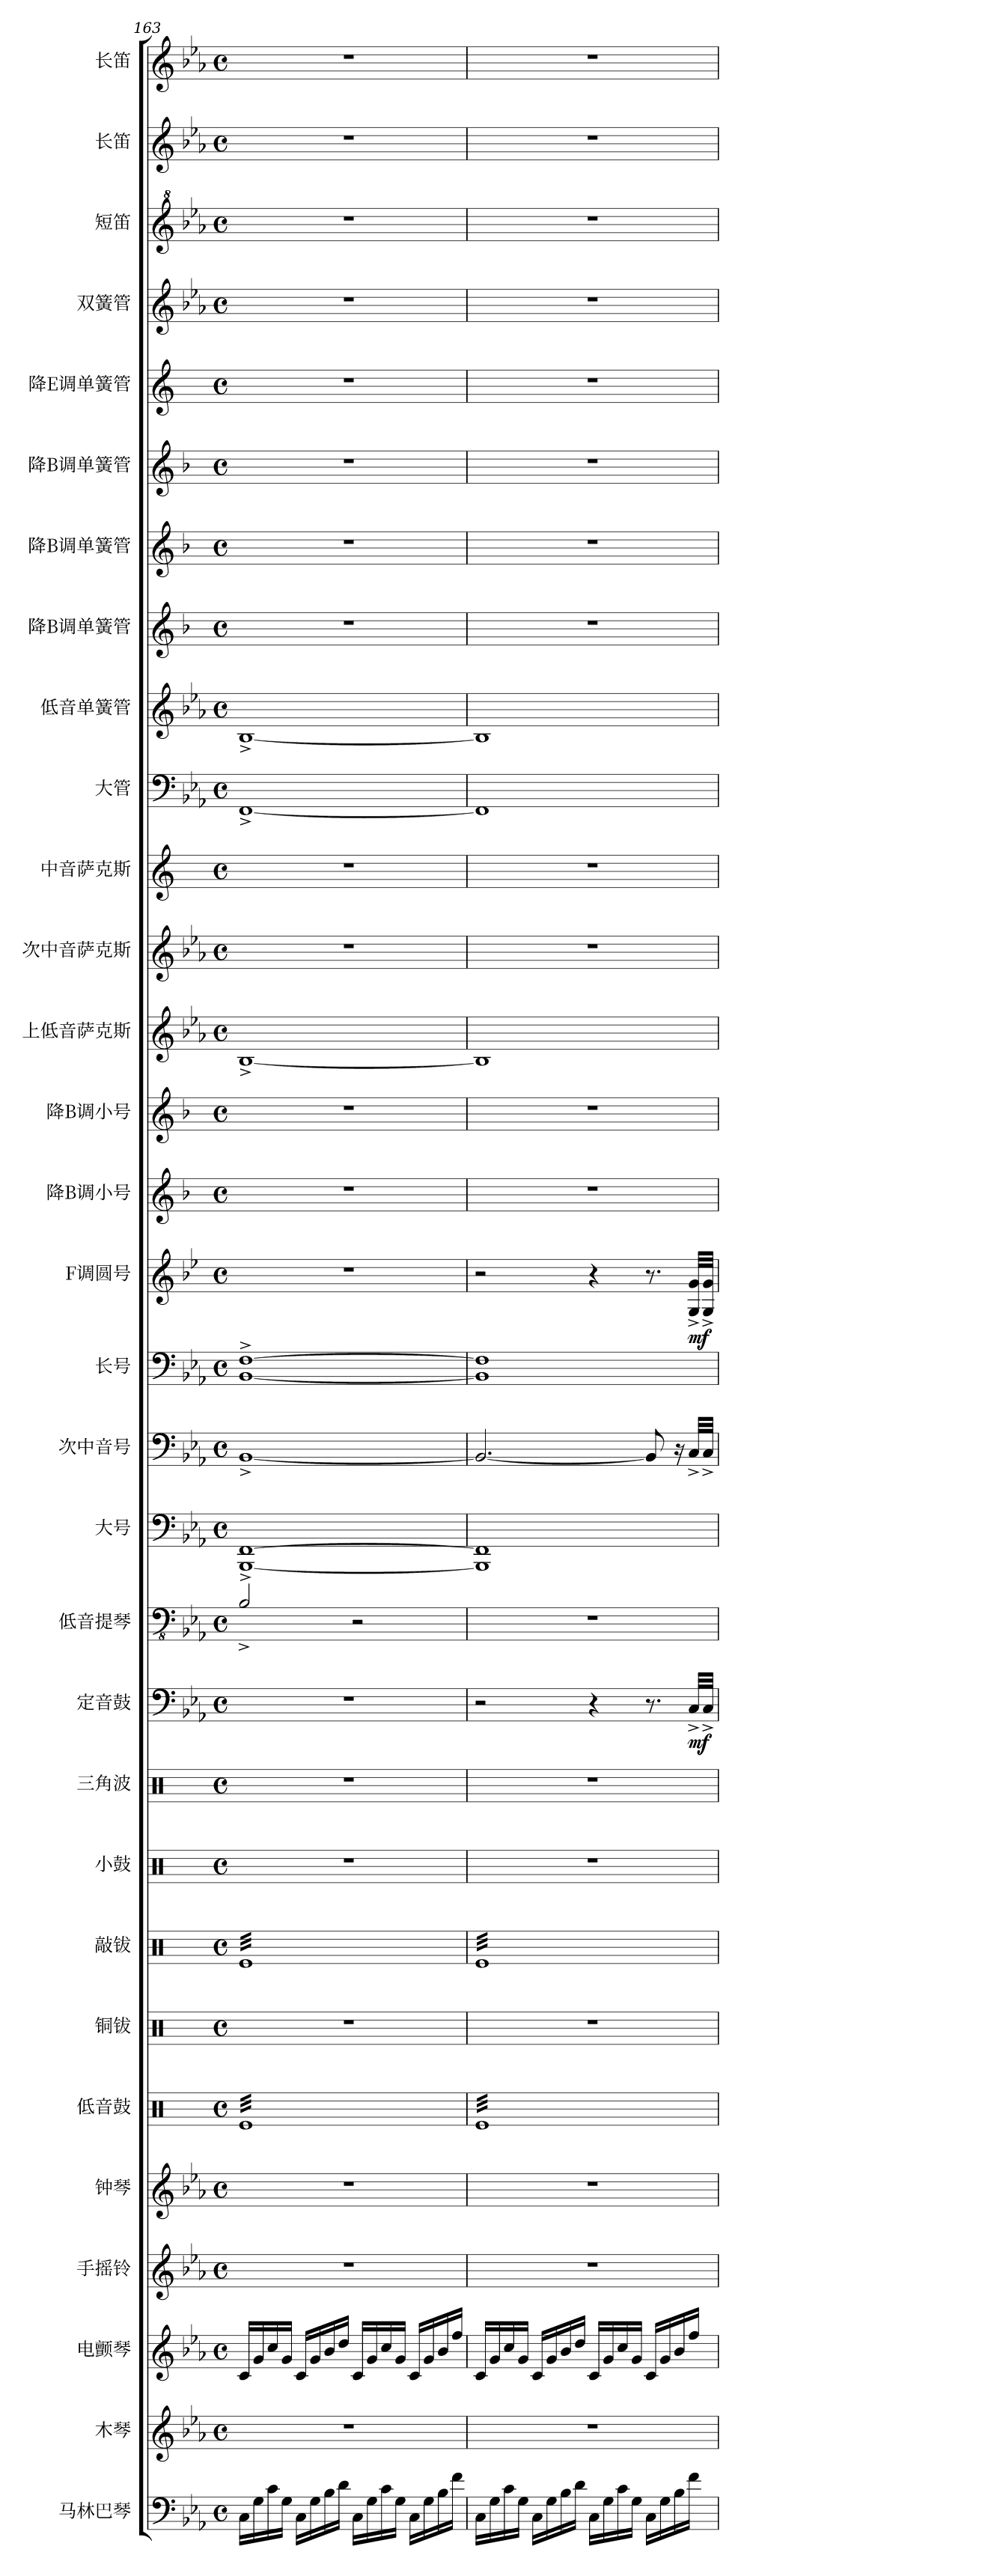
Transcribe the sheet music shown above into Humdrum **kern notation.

**kern	**kern	**kern	**kern	**kern	**kern	**kern	**kern	**kern	**kern	**kern	**dynam	**kern	**kern	**kern	**kern	**kern	**dynam	**kern	**kern	**kern	**kern	**kern	**kern	**kern	**kern	**kern	**kern	**kern	**kern	**kern	**kern	**kern
*part31	*part30	*part29	*part28	*part27	*part26	*part25	*part24	*part23	*part22	*part21	*part21	*part20	*part19	*part18	*part17	*part16	*part16	*part15	*part14	*part13	*part12	*part11	*part10	*part9	*part8	*part7	*part6	*part5	*part4	*part3	*part2	*part1
*staff31	*staff30	*staff29	*staff28	*staff27	*staff26	*staff25	*staff24	*staff23	*staff22	*staff21	*staff21	*staff20	*staff19	*staff18	*staff17	*staff16	*staff16	*staff15	*staff14	*staff13	*staff12	*staff11	*staff10	*staff9	*staff8	*staff7	*staff6	*staff5	*staff4	*staff3	*staff2	*staff1
*I"马林巴琴	*I"木琴	*I"电颤琴	*I"手摇铃	*I"钟琴	*I"低音鼓	*I"铜钹	*I"敲钹	*I"小鼓	*I"三角波	*I"定音鼓	*	*I"低音提琴	*I"大号	*I"次中音号	*I"长号	*I"F调圆号	*	*I"降B调小号	*I"降B调小号	*I"上低音萨克斯	*I"次中音萨克斯	*I"中音萨克斯	*I"大管	*I"低音单簧管	*I"降B调单簧管	*I"降B调单簧管	*I"降B调单簧管	*I"降E调单簧管	*I"双簧管	*I"短笛	*I"长笛	*I"长笛
*clefF4	*clefG2	*clefG2	*clefG2	*clefG2	*clefX	*clefX	*clefX	*clefX	*clefX	*clefF4	*	*clefFv4	*clefF4	*clefF4	*clefF4	*clefG2	*	*clefG2	*clefG2	*clefG2	*clefG2	*clefG2	*clefF4	*clefG2	*clefG2	*clefG2	*clefG2	*clefG2	*clefG2	*clefG^2	*clefG2	*clefG2
*	*ITrd-7c-12	*	*	*ITrd-14c-24	*	*	*	*	*	*	*	*ITrd7c12	*	*	*	*ITrd4c7	*	*ITrd1c2	*ITrd1c2	*ITrd12c21	*ITrd8c14	*ITrd5c9	*	*ITrd8c14	*ITrd1c2	*ITrd1c2	*ITrd1c2	*ITrd-2c-3	*	*ITrd-7c-12	*	*
*k[b-e-a-]	*k[b-e-a-]	*k[b-e-a-]	*k[b-e-a-]	*k[b-e-a-]	*k[]	*k[]	*k[]	*k[]	*k[]	*k[b-e-a-]	*	*k[b-e-a-]	*k[b-e-a-]	*k[b-e-a-]	*k[b-e-a-]	*k[b-e-a-]	*	*k[b-e-a-]	*k[b-e-a-]	*k[b-e-a-]	*k[b-e-a-]	*k[b-e-a-]	*k[b-e-a-]	*k[b-e-a-]	*k[b-e-a-]	*k[b-e-a-]	*k[b-e-a-]	*k[b-e-a-]	*k[b-e-a-]	*k[b-e-a-]	*k[b-e-a-]	*k[b-e-a-]
*M4/4	*M4/4	*M4/4	*M4/4	*M4/4	*M4/4	*M4/4	*M4/4	*M4/4	*M4/4	*M4/4	*	*M4/4	*M4/4	*M4/4	*M4/4	*M4/4	*	*M4/4	*M4/4	*M4/4	*M4/4	*M4/4	*M4/4	*M4/4	*M4/4	*M4/4	*M4/4	*M4/4	*M4/4	*M4/4	*M4/4	*M4/4
*met(c)	*met(c)	*met(c)	*met(c)	*met(c)	*met(c)	*met(c)	*met(c)	*met(c)	*met(c)	*met(c)	*	*met(c)	*met(c)	*met(c)	*met(c)	*met(c)	*	*met(c)	*met(c)	*met(c)	*met(c)	*met(c)	*met(c)	*met(c)	*met(c)	*met(c)	*met(c)	*met(c)	*met(c)	*met(c)	*met(c)	*met(c)
=163	=163	=163	=163	=163	=163	=163	=163	=163	=163	=163	=163	=163	=163	=163	=163	=163	=163	=163	=163	=163	=163	=163	=163	=163	=163	=163	=163	=163	=163	=163	=163	=163
*	*	*	*	*	*tremolo	*	*	*	*	*	*	*	*	*	*	*	*	*	*	*	*	*	*	*	*	*	*	*	*	*	*	*
*	*	*	*	*	*	*	*tremolo	*	*	*	*	*	*	*	*	*	*	*	*	*	*	*	*	*	*	*	*	*	*	*	*	*
16C\LL	1r	16c/LL	1r	1r	32ReLLL	1r	32ReLLL	1r	1r	1r	.	2BBB-^/	[1BBB-^ [1FF^	[1BB-^	[1BB-^ [1F^	1r	.	1r	1r	[1BB-^	1r	1r	[1FF^	[1BB-^	1r	1r	1r	1r	1r	1r	1r	1r
.	.	.	.	.	32Re	.	32Re	.	.	.	.	.	.	.	.	.	.	.	.	.	.	.	.	.	.	.	.	.	.	.	.	.
16G\	.	16g/	.	.	32Re	.	32Re	.	.	.	.	.	.	.	.	.	.	.	.	.	.	.	.	.	.	.	.	.	.	.	.	.
.	.	.	.	.	32Re	.	32Re	.	.	.	.	.	.	.	.	.	.	.	.	.	.	.	.	.	.	.	.	.	.	.	.	.
16c\	.	16cc/	.	.	32Re	.	32Re	.	.	.	.	.	.	.	.	.	.	.	.	.	.	.	.	.	.	.	.	.	.	.	.	.
.	.	.	.	.	32Re	.	32Re	.	.	.	.	.	.	.	.	.	.	.	.	.	.	.	.	.	.	.	.	.	.	.	.	.
16G\JJ	.	16g/JJ	.	.	32Re	.	32Re	.	.	.	.	.	.	.	.	.	.	.	.	.	.	.	.	.	.	.	.	.	.	.	.	.
.	.	.	.	.	32Re	.	32Re	.	.	.	.	.	.	.	.	.	.	.	.	.	.	.	.	.	.	.	.	.	.	.	.	.
16C\LL	.	16c/LL	.	.	32Re	.	32Re	.	.	.	.	.	.	.	.	.	.	.	.	.	.	.	.	.	.	.	.	.	.	.	.	.
.	.	.	.	.	32Re	.	32Re	.	.	.	.	.	.	.	.	.	.	.	.	.	.	.	.	.	.	.	.	.	.	.	.	.
16G\	.	16g/	.	.	32Re	.	32Re	.	.	.	.	.	.	.	.	.	.	.	.	.	.	.	.	.	.	.	.	.	.	.	.	.
.	.	.	.	.	32Re	.	32Re	.	.	.	.	.	.	.	.	.	.	.	.	.	.	.	.	.	.	.	.	.	.	.	.	.
16B-\	.	16b-/	.	.	32Re	.	32Re	.	.	.	.	.	.	.	.	.	.	.	.	.	.	.	.	.	.	.	.	.	.	.	.	.
.	.	.	.	.	32Re	.	32Re	.	.	.	.	.	.	.	.	.	.	.	.	.	.	.	.	.	.	.	.	.	.	.	.	.
16d\JJ	.	16dd/JJ	.	.	32Re	.	32Re	.	.	.	.	.	.	.	.	.	.	.	.	.	.	.	.	.	.	.	.	.	.	.	.	.
.	.	.	.	.	32Re	.	32Re	.	.	.	.	.	.	.	.	.	.	.	.	.	.	.	.	.	.	.	.	.	.	.	.	.
16C\LL	.	16c/LL	.	.	32Re	.	32Re	.	.	.	.	2r	.	.	.	.	.	.	.	.	.	.	.	.	.	.	.	.	.	.	.	.
.	.	.	.	.	32Re	.	32Re	.	.	.	.	.	.	.	.	.	.	.	.	.	.	.	.	.	.	.	.	.	.	.	.	.
16G\	.	16g/	.	.	32Re	.	32Re	.	.	.	.	.	.	.	.	.	.	.	.	.	.	.	.	.	.	.	.	.	.	.	.	.
.	.	.	.	.	32Re	.	32Re	.	.	.	.	.	.	.	.	.	.	.	.	.	.	.	.	.	.	.	.	.	.	.	.	.
16c\	.	16cc/	.	.	32Re	.	32Re	.	.	.	.	.	.	.	.	.	.	.	.	.	.	.	.	.	.	.	.	.	.	.	.	.
.	.	.	.	.	32Re	.	32Re	.	.	.	.	.	.	.	.	.	.	.	.	.	.	.	.	.	.	.	.	.	.	.	.	.
16G\JJ	.	16g/JJ	.	.	32Re	.	32Re	.	.	.	.	.	.	.	.	.	.	.	.	.	.	.	.	.	.	.	.	.	.	.	.	.
.	.	.	.	.	32Re	.	32Re	.	.	.	.	.	.	.	.	.	.	.	.	.	.	.	.	.	.	.	.	.	.	.	.	.
16C\LL	.	16c/LL	.	.	32Re	.	32Re	.	.	.	.	.	.	.	.	.	.	.	.	.	.	.	.	.	.	.	.	.	.	.	.	.
.	.	.	.	.	32Re	.	32Re	.	.	.	.	.	.	.	.	.	.	.	.	.	.	.	.	.	.	.	.	.	.	.	.	.
16G\	.	16g/	.	.	32Re	.	32Re	.	.	.	.	.	.	.	.	.	.	.	.	.	.	.	.	.	.	.	.	.	.	.	.	.
.	.	.	.	.	32Re	.	32Re	.	.	.	.	.	.	.	.	.	.	.	.	.	.	.	.	.	.	.	.	.	.	.	.	.
16B-\	.	16b-/	.	.	32Re	.	32Re	.	.	.	.	.	.	.	.	.	.	.	.	.	.	.	.	.	.	.	.	.	.	.	.	.
.	.	.	.	.	32Re	.	32Re	.	.	.	.	.	.	.	.	.	.	.	.	.	.	.	.	.	.	.	.	.	.	.	.	.
16f\JJ	.	16ff/JJ	.	.	32Re	.	32Re	.	.	.	.	.	.	.	.	.	.	.	.	.	.	.	.	.	.	.	.	.	.	.	.	.
.	.	.	.	.	32ReJJJ	.	32ReJJJ	.	.	.	.	.	.	.	.	.	.	.	.	.	.	.	.	.	.	.	.	.	.	.	.	.
!!LO:PB:g=z
=164	=164	=164	=164	=164	=164	=164	=164	=164	=164	=164	=164	=164	=164	=164	=164	=164	=164	=164	=164	=164	=164	=164	=164	=164	=164	=164	=164	=164	=164	=164	=164	=164
16C\LL	1r	16c/LL	1r	1r	32ReLLL	1r	32ReLLL	1r	1r	2r	.	1r	1BBB-] 1FF]	2.BB-/_	1BB-] 1F]	2r	.	1r	1r	1BB-]	1r	1r	1FF]	1BB-]	1r	1r	1r	1r	1r	1r	1r	1r
.	.	.	.	.	32Re	.	32Re	.	.	.	.	.	.	.	.	.	.	.	.	.	.	.	.	.	.	.	.	.	.	.	.	.
16G\	.	16g/	.	.	32Re	.	32Re	.	.	.	.	.	.	.	.	.	.	.	.	.	.	.	.	.	.	.	.	.	.	.	.	.
.	.	.	.	.	32Re	.	32Re	.	.	.	.	.	.	.	.	.	.	.	.	.	.	.	.	.	.	.	.	.	.	.	.	.
16c\	.	16cc/	.	.	32Re	.	32Re	.	.	.	.	.	.	.	.	.	.	.	.	.	.	.	.	.	.	.	.	.	.	.	.	.
.	.	.	.	.	32Re	.	32Re	.	.	.	.	.	.	.	.	.	.	.	.	.	.	.	.	.	.	.	.	.	.	.	.	.
16G\JJ	.	16g/JJ	.	.	32Re	.	32Re	.	.	.	.	.	.	.	.	.	.	.	.	.	.	.	.	.	.	.	.	.	.	.	.	.
.	.	.	.	.	32Re	.	32Re	.	.	.	.	.	.	.	.	.	.	.	.	.	.	.	.	.	.	.	.	.	.	.	.	.
16C\LL	.	16c/LL	.	.	32Re	.	32Re	.	.	.	.	.	.	.	.	.	.	.	.	.	.	.	.	.	.	.	.	.	.	.	.	.
.	.	.	.	.	32Re	.	32Re	.	.	.	.	.	.	.	.	.	.	.	.	.	.	.	.	.	.	.	.	.	.	.	.	.
16G\	.	16g/	.	.	32Re	.	32Re	.	.	.	.	.	.	.	.	.	.	.	.	.	.	.	.	.	.	.	.	.	.	.	.	.
.	.	.	.	.	32Re	.	32Re	.	.	.	.	.	.	.	.	.	.	.	.	.	.	.	.	.	.	.	.	.	.	.	.	.
16B-\	.	16b-/	.	.	32Re	.	32Re	.	.	.	.	.	.	.	.	.	.	.	.	.	.	.	.	.	.	.	.	.	.	.	.	.
.	.	.	.	.	32Re	.	32Re	.	.	.	.	.	.	.	.	.	.	.	.	.	.	.	.	.	.	.	.	.	.	.	.	.
16d\JJ	.	16dd/JJ	.	.	32Re	.	32Re	.	.	.	.	.	.	.	.	.	.	.	.	.	.	.	.	.	.	.	.	.	.	.	.	.
.	.	.	.	.	32Re	.	32Re	.	.	.	.	.	.	.	.	.	.	.	.	.	.	.	.	.	.	.	.	.	.	.	.	.
16C\LL	.	16c/LL	.	.	32Re	.	32Re	.	.	4r	.	.	.	.	.	4r	.	.	.	.	.	.	.	.	.	.	.	.	.	.	.	.
.	.	.	.	.	32Re	.	32Re	.	.	.	.	.	.	.	.	.	.	.	.	.	.	.	.	.	.	.	.	.	.	.	.	.
16G\	.	16g/	.	.	32Re	.	32Re	.	.	.	.	.	.	.	.	.	.	.	.	.	.	.	.	.	.	.	.	.	.	.	.	.
.	.	.	.	.	32Re	.	32Re	.	.	.	.	.	.	.	.	.	.	.	.	.	.	.	.	.	.	.	.	.	.	.	.	.
16c\	.	16cc/	.	.	32Re	.	32Re	.	.	.	.	.	.	.	.	.	.	.	.	.	.	.	.	.	.	.	.	.	.	.	.	.
.	.	.	.	.	32Re	.	32Re	.	.	.	.	.	.	.	.	.	.	.	.	.	.	.	.	.	.	.	.	.	.	.	.	.
16G\JJ	.	16g/JJ	.	.	32Re	.	32Re	.	.	.	.	.	.	.	.	.	.	.	.	.	.	.	.	.	.	.	.	.	.	.	.	.
.	.	.	.	.	32Re	.	32Re	.	.	.	.	.	.	.	.	.	.	.	.	.	.	.	.	.	.	.	.	.	.	.	.	.
16C\LL	.	16c/LL	.	.	32Re	.	32Re	.	.	8.r	.	.	.	8BB-/]	.	8.r	.	.	.	.	.	.	.	.	.	.	.	.	.	.	.	.
.	.	.	.	.	32Re	.	32Re	.	.	.	.	.	.	.	.	.	.	.	.	.	.	.	.	.	.	.	.	.	.	.	.	.
16G\	.	16g/	.	.	32Re	.	32Re	.	.	.	.	.	.	.	.	.	.	.	.	.	.	.	.	.	.	.	.	.	.	.	.	.
.	.	.	.	.	32Re	.	32Re	.	.	.	.	.	.	.	.	.	.	.	.	.	.	.	.	.	.	.	.	.	.	.	.	.
16B-\	.	16b-/	.	.	32Re	.	32Re	.	.	.	.	.	.	16r	.	.	.	.	.	.	.	.	.	.	.	.	.	.	.	.	.	.
.	.	.	.	.	32Re	.	32Re	.	.	.	.	.	.	.	.	.	.	.	.	.	.	.	.	.	.	.	.	.	.	.	.	.
!	!	!	!	!	!	!	!	!	!	!	!LO:DY:b	!	!	!	!	!	!LO:DY:b	!	!	!	!	!	!	!	!	!	!	!	!	!	!	!
16f\JJ	.	16ff/JJ	.	.	32Re	.	32Re	.	.	32C^/LLL	mf	.	.	32C^/LLL	.	32C/^ 32c/^LLL	mf	.	.	.	.	.	.	.	.	.	.	.	.	.	.	.
.	.	.	.	.	32ReJJJ	.	32ReJJJ	.	.	32C^/JJJ	.	.	.	32C^/JJJ	.	32C/^ 32c/^JJJ	.	.	.	.	.	.	.	.	.	.	.	.	.	.	.	.
*	*	*	*	*	*	*	*Xtremolo	*	*	*	*	*	*	*	*	*	*	*	*	*	*	*	*	*	*	*	*	*	*	*	*	*
*	*	*	*	*	*Xtremolo	*	*	*	*	*	*	*	*	*	*	*	*	*	*	*	*	*	*	*	*	*	*	*	*	*	*	*
=	=	=	=	=	=	=	=	=	=	=	=	=	=	=	=	=	=	=	=	=	=	=	=	=	=	=	=	=	=	=	=	=
*-	*-	*-	*-	*-	*-	*-	*-	*-	*-	*-	*-	*-	*-	*-	*-	*-	*-	*-	*-	*-	*-	*-	*-	*-	*-	*-	*-	*-	*-	*-	*-	*-
